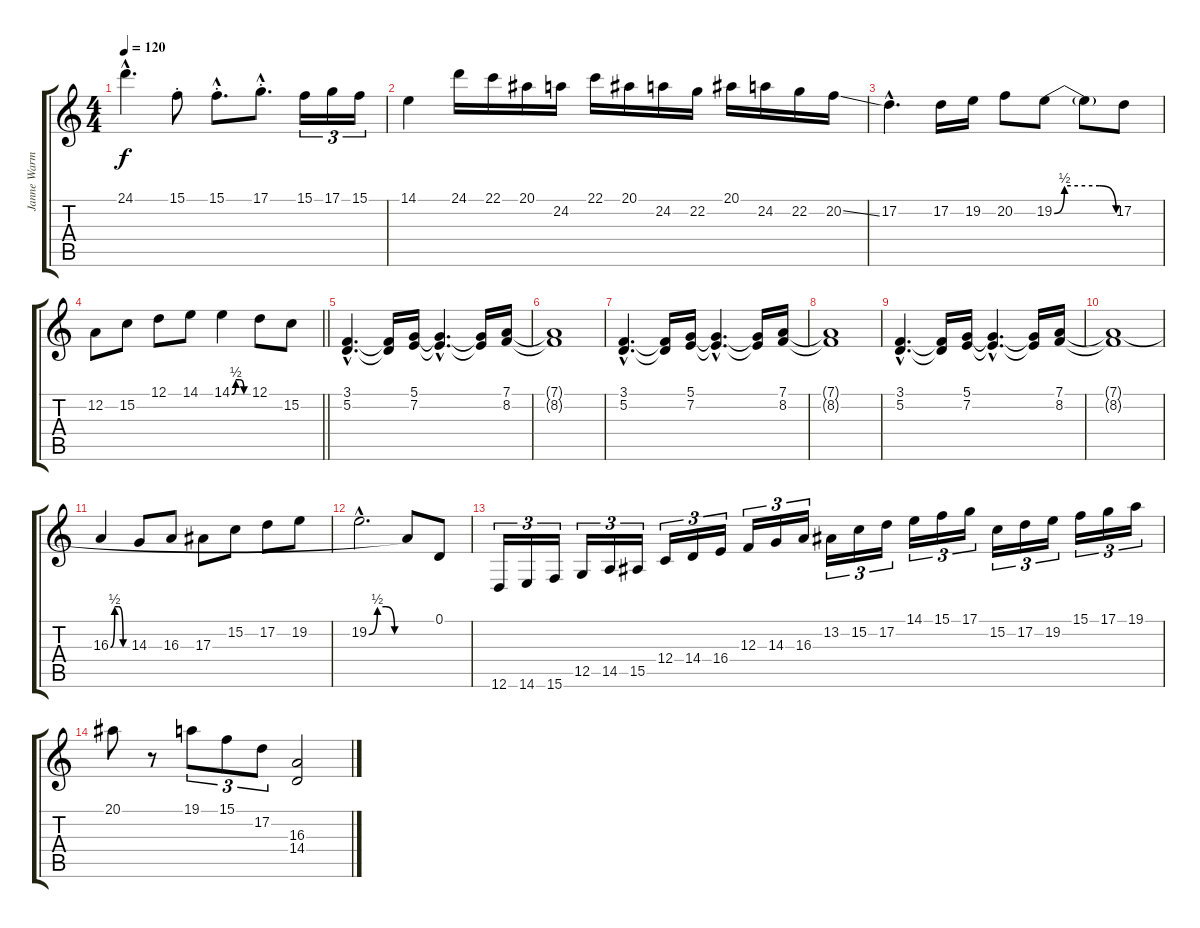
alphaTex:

\track ("Janne Warmen" "Janne Warm") {instrument lead1square}
\staff {score tabs}
\tuning (D4 A3 F3 C3 G2 D2) {hide}
\ts (4 4)
\tempo 120
\clef g2
\ks c
24.1{hac}.4{d dy f} 15.1{st}.8 15.1{hac st}.8{d} 17.1{hac st}.8{d} 15.1.16{tu (3 2)} 17.1.16{tu (3 2)} 15.1.16{tu (3 2)} |
14.1.4 24.1.16 22.1.16 20.1.16 24.2.16 22.1.16 20.1.16 24.2.16 22.2.16 20.1.16 24.2.16 22.2.16 20.2{ss}.16 |
17.2{hac}.4{d} 17.2.16 19.2.16 20.2.8 19.2{be (custom 0 0 10 2 30 2 44 2 60 0)}.8 19.2{t}.8 17.2.8 |
\barLineRight lightlight
12.2.8 15.2.8 12.1.8 14.1.8 14.1{be (custom 0 0 15 2 30 2 45 0 60 0)}.4 12.1.8 15.2.8 |
(3.1{hac} 5.2{hac}).4{d instrument stringensemble1} (3.1{t} 5.2{t}).16 (5.1 7.2).16 (5.1{hac t} 7.2{hac t}).4{d} (5.1{t} 7.2{t}).16 (7.1 8.2).16 |
(7.1{t} 8.2{t}).1 |
(3.1{hac} 5.2{hac}).4{d instrument stringensemble1} (3.1{t} 5.2{t}).16 (5.1 7.2).16 (5.1{hac t} 7.2{hac t}).4{d} (5.1{t} 7.2{t}).16 (7.1 8.2).16 |
(7.1{t} 8.2{t}).1 |
(3.1{hac} 5.2{hac}).4{d instrument stringensemble1} (3.1{t} 5.2{t}).16 (5.1 7.2).16 (5.1{hac t} 7.2{hac t}).4{d} (5.1{t} 7.2{t}).16 (7.1 8.2).16 |
(7.1{t} 8.2{t}).1 |
16.3{be (custom 0 0 15 2 30 2 45 0 60 0)}.4{volume 16 instrument orchestralharp} 14.3.8 16.3.8 17.3.8 15.2.8 17.2.8 19.2.8 |
19.2{be (custom 0 0 15 2 30 2 45 0 60 0) hac}.2{d} 7.1{t}.8 0.1.8 |
12.6.16{tu (3 2)} 14.6.16{tu (3 2)} 15.6.16{tu (3 2)} 12.5.16{tu (3 2)} 14.5.16{tu (3 2)} 15.5.16{tu (3 2)} 12.4.16{tu (3 2)} 14.4.16{tu (3 2)} 16.4.16{tu (3 2)} 12.3.16{tu (3 2)} 14.3.16{tu (3 2)} 16.3.16{tu (3 2)} 13.2.16{tu (3 2)} 15.2.16{tu (3 2)} 17.2.16{tu (3 2)} 14.1.16{tu (3 2)} 15.1.16{tu (3 2)} 17.1.16{tu (3 2)} 15.2.16{tu (3 2)} 17.2.16{tu (3 2)} 19.2.16{tu (3 2)} 15.1.16{tu (3 2)} 17.1.16{tu (3 2)} 19.1.16{tu (3 2)} |
20.1.8 r.8 19.1.8{tu (3 2)} 15.1.8{tu (3 2)} 17.2.8{tu (3 2)} (16.3 14.4).2
